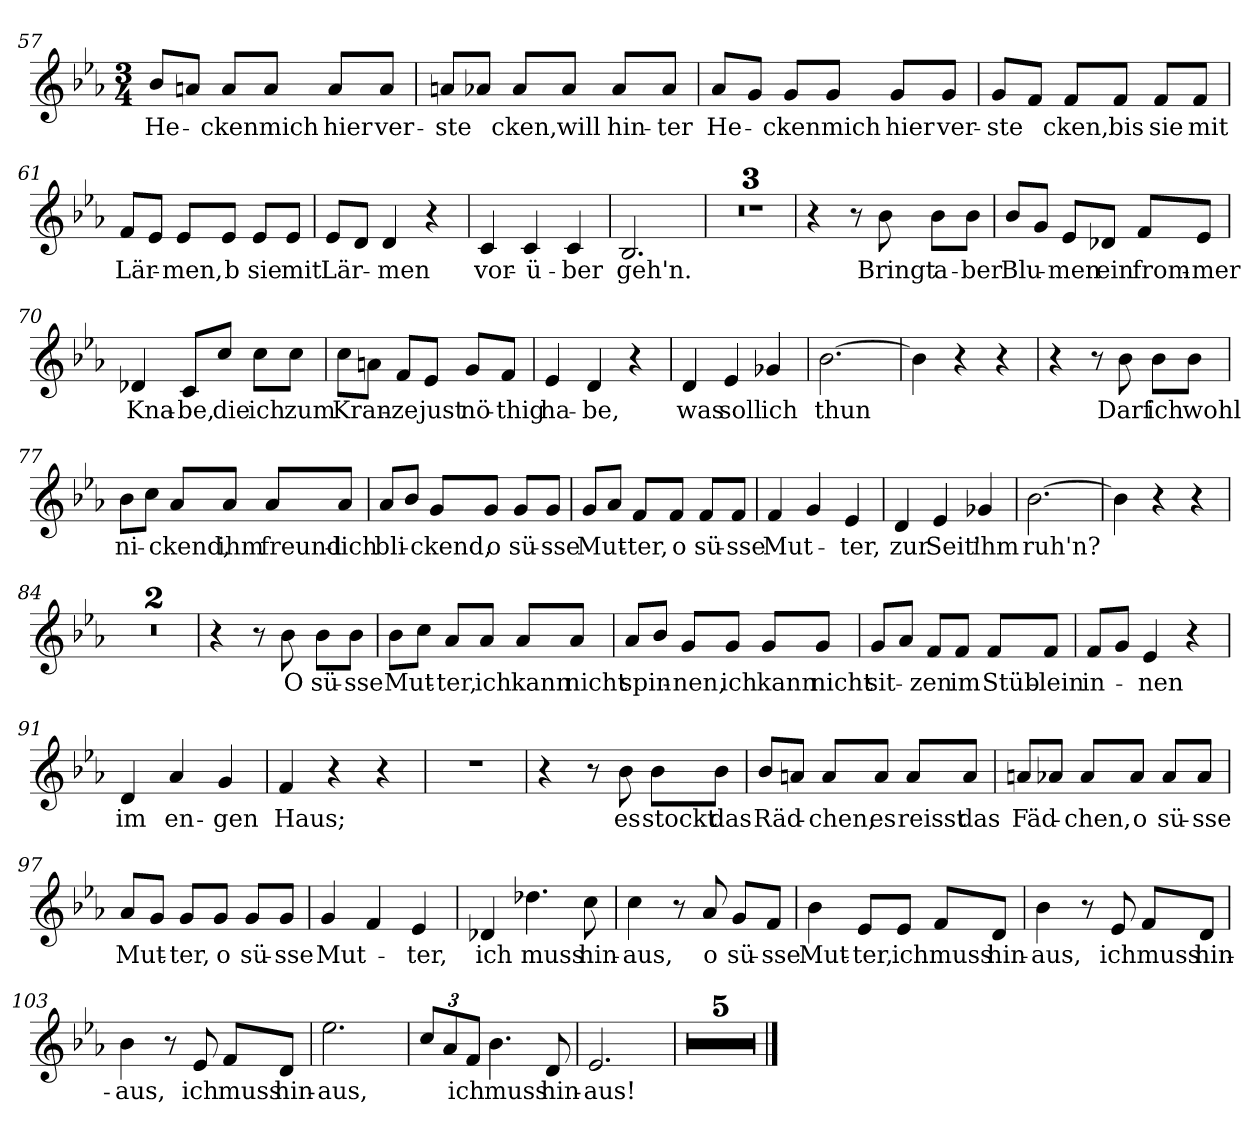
**kern	**text
*part1	*part1
*staff1	*staff1
*clefG2	*
*k[b-e-a-]	*
*M3/4	*
=57	=57
!	!LO:LY:b
8b-/L	He-
8an/J	.
!	!LO:LY:b
8a/L	-cken
!	!LO:LY:b
8a/J	mich
!	!LO:LY:b
8a/L	hier
!	!LO:LY:b
8a/J	ver-
=58	=58
!	!LO:LY:b
8an/L	ste
8a-X/J	.
!	!LO:LY:b
8a-/L	-cken,
!	!LO:LY:b
8a-/J	will
!	!LO:LY:b
8a-/L	hin-
!	!LO:LY:b
8a-/J	-ter
=59	=59
!	!LO:LY:b
8a-/L	He-
8g/J	.
!	!LO:LY:b
8g/L	-cken
!	!LO:LY:b
8g/J	mich
!	!LO:LY:b
8g/L	hier
!	!LO:LY:b
8g/J	ver-
=60	=60
!	!LO:LY:b
8g/L	ste
8f/J	.
!	!LO:LY:b
8f/L	-cken,
!	!LO:LY:b
8f/J	bis
!	!LO:LY:b
8f/L	sie
!	!LO:LY:b
8f/J	mit
!!LO:LB:g=z
=61	=61
!	!LO:LY:b
8f/L	Lär-
8e-/J	.
!	!LO:LY:b
8e-/L	-men,
!	!LO:LY:b
8e-/J	b
!	!LO:LY:b
8e-/L	sie
!	!LO:LY:b
8e-/J	mit
=62	=62
!	!LO:LY:b
8e-/L	Lär-
8d/J	.
!	!LO:LY:b
4d/	-men
4r	.
=63	=63
!	!LO:LY:b
4c/	vor-
!	!LO:LY:b
4c/	-ü-
!	!LO:LY:b
4c/	-ber
=64	=64
!	!LO:LY:b
2.B-/	geh'n.
=65	=65
2.r	.
=66	=66
2.r	.
=67	=67
2.r	.
=68	=68
4r	.
8r	.
!	!LO:LY:b
8b-\	Bringt
!	!LO:LY:b
8b-\L	a-
!	!LO:LY:b
8b-\J	-ber
=69	=69
!	!LO:LY:b
8b-/L	Blu-
8g/J	.
!	!LO:LY:b
8e-/L	-men
!	!LO:LY:b
8d-X/J	ein
!	!LO:LY:b
8f/L	from-
!	!LO:LY:b
8e-/J	-mer
!!LO:PB:g=z
=70	=70
!	!LO:LY:b
4d-X/	Kna-
!	!LO:LY:b
8c/L	-be,
!	!LO:LY:b
8cc/J	die
!	!LO:LY:b
8cc\L	ich
!	!LO:LY:b
8cc\J	zum
=71	=71
!	!LO:LY:b
8cc\L	Kran-
8an\J	.
!	!LO:LY:b
8f/L	-ze
!	!LO:LY:b
8e-/J	just
!	!LO:LY:b
8g/L	nö-
!	!LO:LY:b
8f/J	-thig
=72	=72
!	!LO:LY:b
4e-/	ha-
!	!LO:LY:b
4d/	-be,
4r	.
=73	=73
!	!LO:LY:b
4d/	was
!	!LO:LY:b
4e-/	soll
!	!LO:LY:b
4g-X/	ich
=74	=74
!	!LO:LY:b
[2.b-\	thun
=75	=75
4b-\]	.
4r	.
4r	.
=76	=76
4r	.
8r	.
!	!LO:LY:b
8b-\	Darf
!	!LO:LY:b
8b-\L	ich
!	!LO:LY:b
8b-\J	wohl
!!LO:LB:g=z
=77	=77
!	!LO:LY:b
8b-\L	ni-
8cc\J	.
!	!LO:LY:b
8a-/L	-ckend,
!	!LO:LY:b
8a-/J	ihm
!	!LO:LY:b
8a-/L	freund-
!	!LO:LY:b
8a-/J	-lich
=78	=78
!	!LO:LY:b
8a-/L	bli-
8b-/J	.
!	!LO:LY:b
8g/L	-ckend,
!	!LO:LY:b
8g/J	o
!	!LO:LY:b
8g/L	sü-
!	!LO:LY:b
8g/J	-sse
=79	=79
!	!LO:LY:b
8g/L	Mut-
8a-/J	.
!	!LO:LY:b
8f/L	-ter,
!	!LO:LY:b
8f/J	o
!	!LO:LY:b
8f/L	sü-
!	!LO:LY:b
8f/J	-sse
=80	=80
!	!LO:LY:b
4f/	Mut-
4g/	.
!	!LO:LY:b
4e-/	-ter,
=81	=81
!	!LO:LY:b
4d/	zur
!	!LO:LY:b
4e-/	Seit'
!	!LO:LY:b
4g-X/	ihm
=82	=82
!	!LO:LY:b
[2.b-\	ruh'n?
=83	=83
4b-\]	.
4r	.
4r	.
=84	=84
2.r	.
!!LO:LB:g=z
=85	=85
2.r	.
=86	=86
4r	.
8r	.
!	!LO:LY:b
8b-\	O
!	!LO:LY:b
8b-\L	sü-
!	!LO:LY:b
8b-\J	-sse
=87	=87
!	!LO:LY:b
8b-\L	Mut-
8cc\J	.
!	!LO:LY:b
8a-/L	-ter,
!	!LO:LY:b
8a-/J	ich
!	!LO:LY:b
8a-/L	kann
!	!LO:LY:b
8a-/J	nicht
=88	=88
!	!LO:LY:b
8a-/L	spin-
8b-/J	.
!	!LO:LY:b
8g/L	-nen,
!	!LO:LY:b
8g/J	ich
!	!LO:LY:b
8g/L	kann
!	!LO:LY:b
8g/J	nicht
=89	=89
!	!LO:LY:b
8g/L	sit-
8a-/J	.
!	!LO:LY:b
8f/L	-zen
!	!LO:LY:b
8f/J	im
!	!LO:LY:b
8f/L	Stüb-
!	!LO:LY:b
8f/J	-lein
=90	=90
!	!LO:LY:b
8f/L	in-
8g/J	.
!	!LO:LY:b
4e-/	-nen
4r	.
=91	=91
!	!LO:LY:b
4d/	im
!	!LO:LY:b
4a-/	en-
!	!LO:LY:b
4g/	-gen
!!LO:LB:g=z
=92	=92
!	!LO:LY:b
4f/	Haus;
4r	.
4r	.
=93	=93
2.r	.
=94	=94
4r	.
8r	.
!	!LO:LY:b
8b-\	es
!	!LO:LY:b
8b-\L	stockt
!	!LO:LY:b
8b-\J	das
=95	=95
!	!LO:LY:b
8b-/L	Räd-
8an/J	.
!	!LO:LY:b
8a/L	-chen,
!	!LO:LY:b
8a/J	es
!	!LO:LY:b
8a/L	reisst
!	!LO:LY:b
8a/J	das
=96	=96
!	!LO:LY:b
8an/L	Fäd-
8a-X/J	.
!	!LO:LY:b
8a-/L	-chen,
!	!LO:LY:b
8a-/J	o
!	!LO:LY:b
8a-/L	sü-
!	!LO:LY:b
8a-/J	-sse
=97	=97
!	!LO:LY:b
8a-/L	Mut-
8g/J	.
!	!LO:LY:b
8g/L	-ter,
!	!LO:LY:b
8g/J	o
!	!LO:LY:b
8g/L	sü-
!	!LO:LY:b
8g/J	-sse
=98	=98
!	!LO:LY:b
4g/	Mut-
4f/	.
!	!LO:LY:b
4e-/	-ter,
!!LO:LB:g=z
=99	=99
!	!LO:LY:b
4d-X/	ich
!	!LO:LY:b
4.dd-X\	muss
!	!LO:LY:b
8cc\	hin-
=100	=100
!	!LO:LY:b
4cc\	-aus,
8r	.
!	!LO:LY:b
8a-/	o
!	!LO:LY:b
8g/L	sü-
!	!LO:LY:b
8f/J	-sse
=101	=101
!	!LO:LY:b
4b-\	Mut-
!	!LO:LY:b
8e-/L	-ter,
!	!LO:LY:b
8e-/J	ich
!	!LO:LY:b
8f/L	muss
!	!LO:LY:b
8d/J	hin-
=102	=102
!	!LO:LY:b
4b-\	-aus,
8r	.
!	!LO:LY:b
8e-/	ich
!	!LO:LY:b
8f/L	muss
!	!LO:LY:b
8d/J	hin-
=103	=103
!	!LO:LY:b
4b-\	-aus,
8r	.
!	!LO:LY:b
8e-/	ich
!	!LO:LY:b
8f/L	muss
!	!LO:LY:b
8d/J	hin-
=104	=104
!	!LO:LY:b
2.ee-\	-aus,
=105	=105
12cc/L	.
12a-/	.
!	!LO:LY:b
12f/J	ich
!	!LO:LY:b
4.b-\	muss
!	!LO:LY:b
8d/	hin-
!!LO:LB:g=z
=106	=106
!	!LO:LY:b
2.e-/	-aus!
=107	=107
2.r	.
=108	=108
2.r	.
=109	=109
2.r	.
=110	=110
2.r	.
=111	=111
2.r	.
==	==
*-	*-
